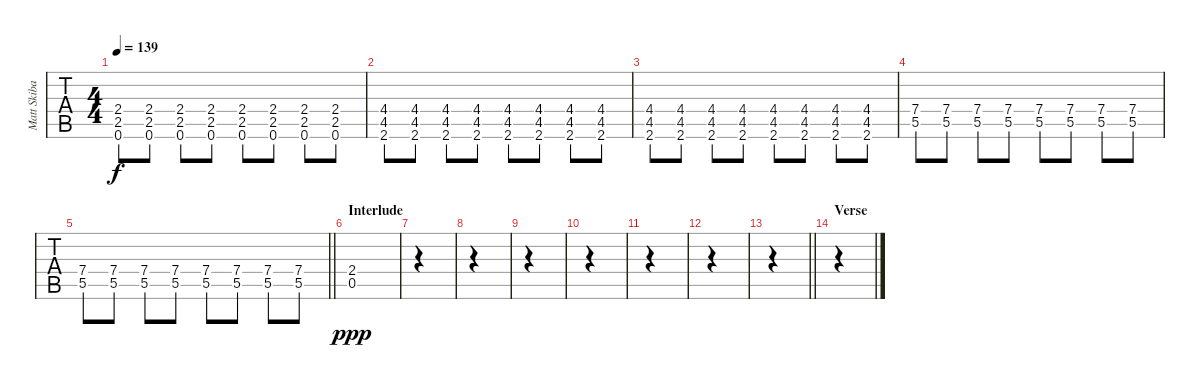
\track ("Matt Skiba - Guitar One" "Matt Skiba") {instrument distortionguitar}
\staff {tabs}
\tuning (E4 B3 G3 D3 A2 E2) {hide}
\ts (4 4)
\tempo 139
\clef g2
\ks a
(2.4 2.5 0.6).8{dy f} (2.4 2.5 0.6).8 (2.4 2.5 0.6).8 (2.4 2.5 0.6).8 (2.4 2.5 0.6).8 (2.4 2.5 0.6).8 (2.4 2.5 0.6).8 (2.4 2.5 0.6).8 |
(4.4 4.5 2.6).8 (4.4 4.5 2.6).8 (4.4 4.5 2.6).8 (4.4 4.5 2.6).8 (4.4 4.5 2.6).8 (4.4 4.5 2.6).8 (4.4 4.5 2.6).8 (4.4 4.5 2.6).8 |
(4.4 4.5 2.6).8 (4.4 4.5 2.6).8 (4.4 4.5 2.6).8 (4.4 4.5 2.6).8 (4.4 4.5 2.6).8 (4.4 4.5 2.6).8 (4.4 4.5 2.6).8 (4.4 4.5 2.6).8 |
(7.4 5.5).8 (7.4 5.5).8 (7.4 5.5).8 (7.4 5.5).8 (7.4 5.5).8 (7.4 5.5).8 (7.4 5.5).8 (7.4 5.5).8 |
\barLineRight lightlight
(7.4 5.5).8 (7.4 5.5).8 (7.4 5.5).8 (7.4 5.5).8 (7.4 5.5).8 (7.4 5.5).8 (7.4 5.5).8 (7.4 5.5).8 |
\section ("" "Interlude")
(2.4 0.5).1{dy ppp volume 0} |
|
|
|
|
|
|
\barLineRight lightlight
|
\section ("" "Verse")
